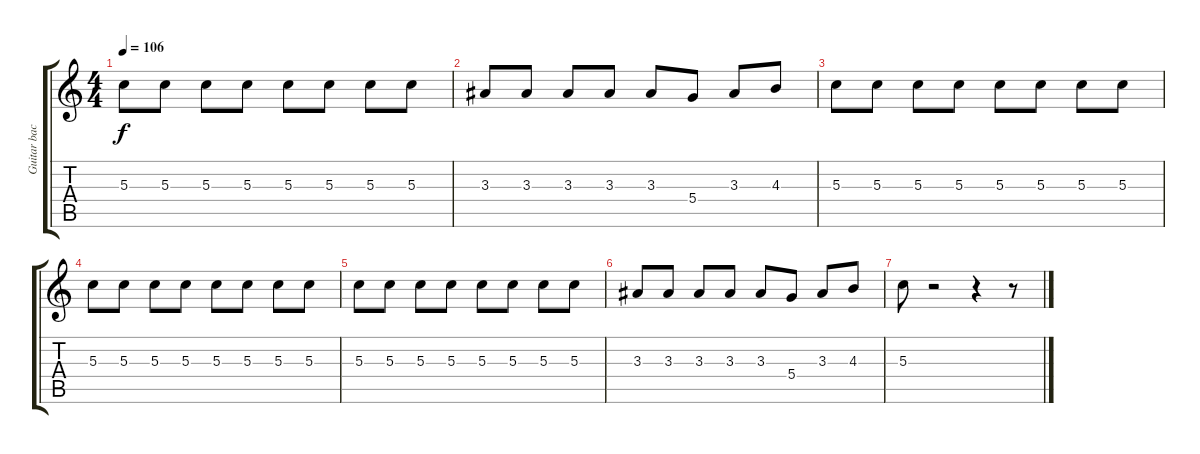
\track ("Guitar background" "Guitar bac") {instrument electricguitarjazz}
\staff {score tabs}
\tuning (E4 B3 G3 D3 A2 E2) {hide}
\ts (4 4)
\tempo 106
\clef g2
\ks c
5.3.8{dy f} 5.3.8 5.3.8 5.3.8 5.3.8 5.3.8 5.3.8 5.3.8 |
3.3.8 3.3.8 3.3.8 3.3.8 3.3.8 5.4.8 3.3.8 4.3.8 |
5.3.8 5.3.8 5.3.8 5.3.8 5.3.8 5.3.8 5.3.8 5.3.8 |
5.3.8 5.3.8 5.3.8 5.3.8 5.3.8 5.3.8 5.3.8 5.3.8 |
5.3.8 5.3.8 5.3.8 5.3.8 5.3.8 5.3.8 5.3.8 5.3.8 |
3.3.8 3.3.8 3.3.8 3.3.8 3.3.8 5.4.8 3.3.8 4.3.8 |
5.3.8 r.2 r.4 r.8
